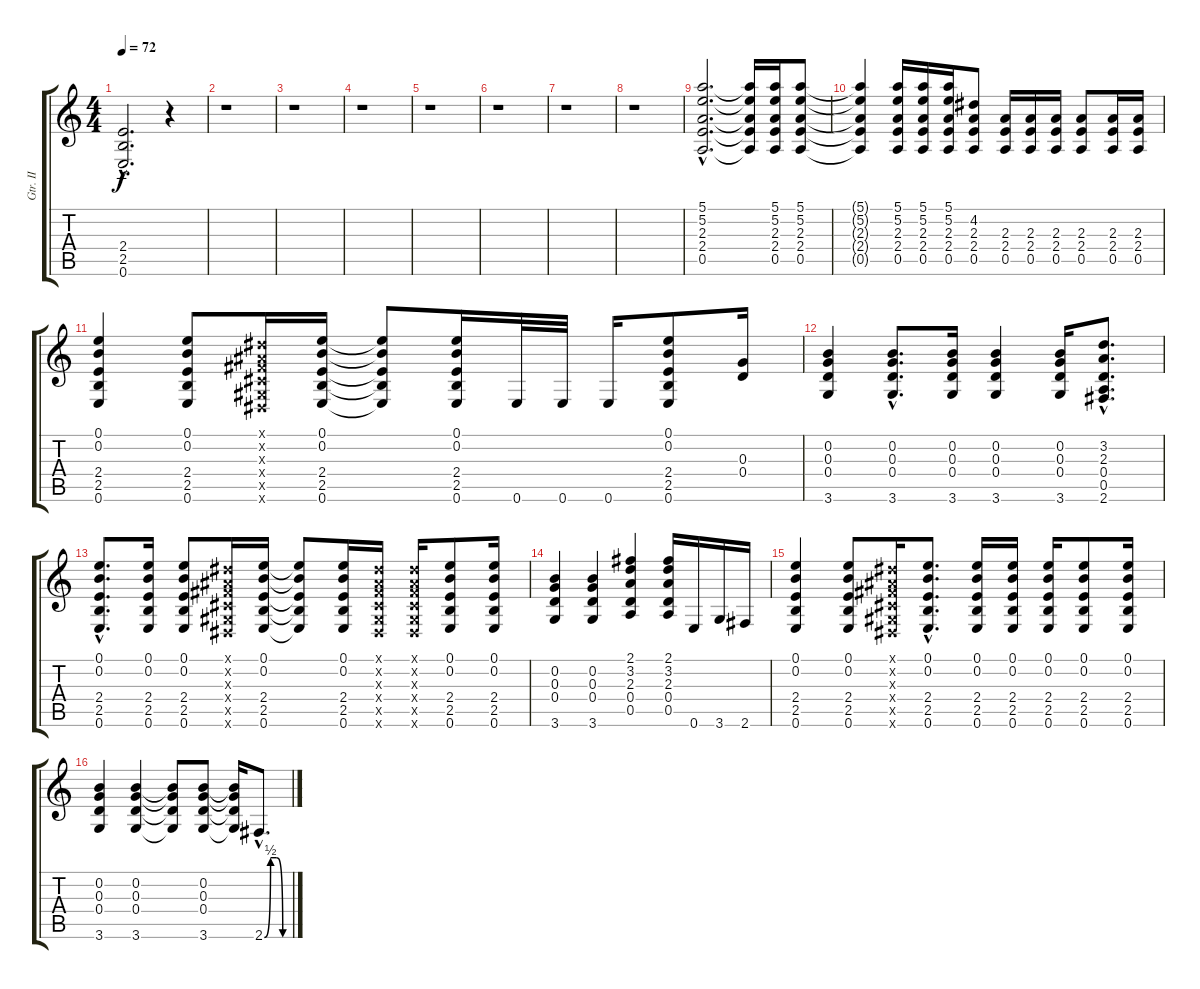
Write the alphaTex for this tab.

\track ("Gtr. II" "Gtr. II") {instrument electricguitarclean}
\staff {score tabs}
\tuning (E4 B3 G3 D3 A2 E2) {hide}
\ts (4 4)
\tempo 72
\clef g2
\ks c
(2.4{hac} 2.5{hac} 0.6{hac}).2{d dy f} r.4 |
r.1 |
r.1 |
r.1 |
r.1 |
r.1 |
r.1 |
r.1 |
(5.1{hac} 5.2{hac} 2.3{hac} 2.4{hac} 0.5{hac}).2{d} (5.1{t} 5.2{t} 2.3{t} 2.4{t} 0.5{t}).16 (5.1 5.2 2.3 2.4 0.5).16 (5.1 5.2 2.3 2.4 0.5).8 |
(5.1{t} 5.2{t} 2.3{t} 2.4{t} 0.5{t}).4 (5.1 5.2 2.3 2.4 0.5).16 (5.1 5.2 2.3 2.4 0.5).16 (5.1 5.2 2.3 2.4 0.5).16 (4.2 2.3 2.4 0.5).8 (2.3 2.4 0.5).16 (2.3 2.4 0.5).16 (2.3 2.4 0.5).16 (2.3 2.4 0.5).8 (2.3 2.4 0.5).16 (2.3 2.4 0.5).16 |
(0.1 0.2 2.4 2.5 0.6).4 (0.1 0.2 2.4 2.5 0.6).8 (-1.1{x} -1.2{x} -1.3{x} -1.4{x} -1.5{x} -1.6{x}).16 (0.1 0.2 2.4 2.5 0.6).16 (0.1{t} 0.2{t} 2.4{t} 2.5{t} 0.6{t}).8 (0.1 0.2 2.4 2.5 0.6).16 0.6.32 0.6.32 0.6.16 (0.1 0.2 2.4 2.5 0.6).8 (0.3 0.4).16 |
(0.2 0.3 0.4 3.6).4 (0.2{hac} 0.3{hac} 0.4{hac} 3.6{hac}).8{d} (0.2 0.3 0.4 3.6).16 (0.2 0.3 0.4 3.6).4 (0.2 0.3 0.4 3.6).16 (3.2{hac} 2.3{hac} 0.4{hac} 0.5{hac} 2.6{hac}).8{d} |
(0.1{hac} 0.2{hac} 2.4{hac} 2.5{hac} 0.6{hac}).8{d} (0.1 0.2 2.4 2.5 0.6).16 (0.1 0.2 2.4 2.5 0.6).8 (-1.1{x} -1.2{x} -1.3{x} -1.4{x} -1.5{x} -1.6{x}).16 (0.1 0.2 2.4 2.5 0.6).16 (0.1{t} 0.2{t} 2.4{t} 2.5{t} 0.6{t}).8 (0.1 0.2 2.4 2.5 0.6).16 (-1.1{x} -1.2{x} -1.3{x} -1.4{x} -1.5{x} -1.6{x}).16 (-1.1{x} -1.2{x} -1.3{x} -1.4{x} -1.5{x} -1.6{x}).16 (0.1 0.2 2.4 2.5 0.6).8 (0.1 0.2 2.4 2.5 0.6).16 |
(0.2 0.3 0.4 3.6).4 (0.2 0.3 0.4 3.6).4 (2.1 3.2 2.3 0.4 0.5).4 (2.1 3.2 2.3 0.4 0.5).16 0.6.16 3.6.16 2.6.16 |
(0.1 0.2 2.4 2.5 0.6).4 (0.1 0.2 2.4 2.5 0.6).8 (-1.1{x} -1.2{x} -1.3{x} -1.4{x} -1.5{x} -1.6{x}).16 (0.1{hac} 0.2{hac} 2.4{hac} 2.5{hac} 0.6{hac}).8{d} (0.1 0.2 2.4 2.5 0.6).16 (0.1 0.2 2.4 2.5 0.6).16 (0.1 0.2 2.4 2.5 0.6).16 (0.1 0.2 2.4 2.5 0.6).8 (0.1 0.2 2.4 2.5 0.6).16 |
(0.2 0.3 0.4 3.6).4 (0.2 0.3 0.4 3.6).4 (0.2{t} 0.3{t} 0.4{t} 3.6{t}).8 (0.2 0.3 0.4 3.6).8 (0.2{t} 0.3{t} 0.4{t} 3.6{t}).16 2.6{be (custom 0 0 15 2 30 2 45 0 60 0) hac}.8{d}
